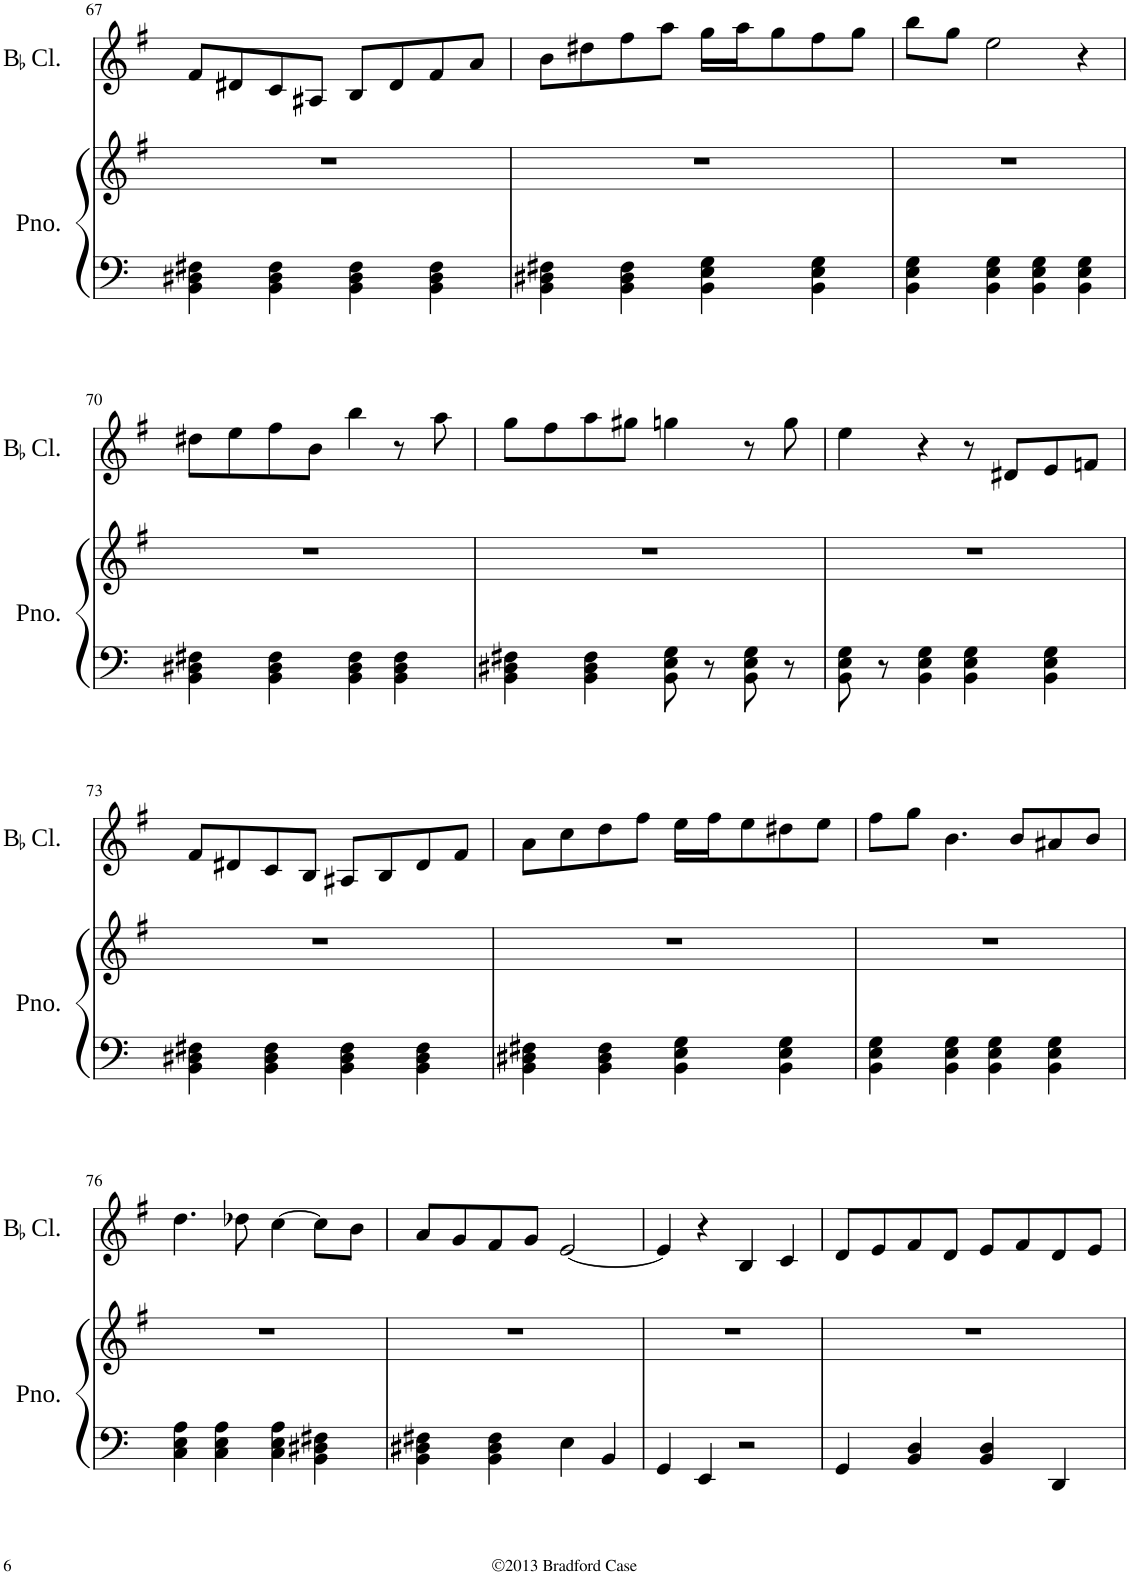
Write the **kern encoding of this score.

**kern	**kern	**kern
*part2	*part2	*part1
*staff3	*staff2	*staff1
*I"Piano	*	*I"BaccidentalFlat Clarinet
*I'Pno.	*	*I'BaccidentalFlat Cl.
!!LO:PB:g=z
*clefF4	*clefG2	*clefG2
*	*	*Trd1c2
*	*k[f#]	*k[f#]
=67	=67	=67
4BB\ 4D#X\ 4F#X\	1r	8f#/L
.	.	8d#X/
4BB\ 4D#\ 4F#\	.	8c/
.	.	8A#X/J
4BB\ 4D#\ 4F#\	.	8B/L
.	.	8d#/
4BB\ 4D#\ 4F#\	.	8f#/
.	.	8a/J
=68	=68	=68
4BB\ 4D#X\ 4F#X\	1r	8b\L
.	.	8dd#X\
4BB\ 4D#\ 4F#\	.	8ff#\
.	.	8aa\J
4BB\ 4E\ 4G\	.	16gg\LL
.	.	16aa\J
.	.	8gg\
4BB\ 4E\ 4G\	.	8ff#\
.	.	8gg\J
=69	=69	=69
4BB\ 4E\ 4G\	1r	8bb\L
.	.	8gg\J
4BB\ 4E\ 4G\	.	2ee\
4BB\ 4E\ 4G\	.	.
4BB\ 4E\ 4G\	.	4r
!!LO:LB:g=z
=70	=70	=70
4BB\ 4D#X\ 4F#X\	1r	8dd#X\L
.	.	8ee\
4BB\ 4D#\ 4F#\	.	8ff#\
.	.	8b\J
4BB\ 4D#\ 4F#\	.	4bb\
4BB\ 4D#\ 4F#\	.	8r
.	.	8aa\
=71	=71	=71
4BB\ 4D#X\ 4F#X\	1r	8gg\L
.	.	8ff#\
4BB\ 4D#\ 4F#\	.	8aa\
.	.	8gg#X\J
8BB\ 8E\ 8G\	.	4ggn\
8r	.	.
8BB\ 8E\ 8G\	.	8r
8r	.	8gg\
=72	=72	=72
8BB\ 8E\ 8G\	1r	4ee\
8r	.	.
4BB\ 4E\ 4G\	.	4r
4BB\ 4E\ 4G\	.	8r
.	.	8d#X/L
4BB\ 4E\ 4G\	.	8e/
.	.	8fn/J
!!LO:LB:g=z
=73	=73	=73
4BB\ 4D#X\ 4F#X\	1r	8f#/L
.	.	8d#X/
4BB\ 4D#\ 4F#\	.	8c/
.	.	8B/J
4BB\ 4D#\ 4F#\	.	8A#X/L
.	.	8B/
4BB\ 4D#\ 4F#\	.	8d#/
.	.	8f#/J
=74	=74	=74
4BB\ 4D#X\ 4F#X\	1r	8a\L
.	.	8cc\
4BB\ 4D#\ 4F#\	.	8dd\
.	.	8ff#\J
4BB\ 4E\ 4G\	.	16ee\LL
.	.	16ff#\J
.	.	8ee\
4BB\ 4E\ 4G\	.	8dd#X\
.	.	8ee\J
=75	=75	=75
4BB\ 4E\ 4G\	1r	8ff#\L
.	.	8gg\J
4BB\ 4E\ 4G\	.	4.b\
4BB\ 4E\ 4G\	.	.
.	.	8b/L
4BB\ 4E\ 4G\	.	8a#X/
.	.	8b/J
!!LO:LB:g=z
=76	=76	=76
4C\ 4E\ 4A\	1r	4.dd\
4C\ 4E\ 4A\	.	.
.	.	8dd-X\
4C\ 4E\ 4A\	.	[4cc\
4BB\ 4D#X\ 4F#X\	.	8cc\L]
.	.	8b\J
=77	=77	=77
4BB\ 4D#X\ 4F#X\	1r	8a/L
.	.	8g/
4BB\ 4D#\ 4F#\	.	8f#/
.	.	8g/J
4E\	.	[2e/
4BB/	.	.
=78	=78	=78
4GG/	1r	4e/]
4EE/	.	4r
2r	.	4B/
.	.	4c/
=79	=79	=79
4GG/	1r	8d/L
.	.	8e/
4BB/ 4D/	.	8f#/
.	.	8d/J
4BB/ 4D/	.	8e/L
.	.	8f#/
4DD/	.	8d/
.	.	8e/J
=	=	=
*-	*-	*-
